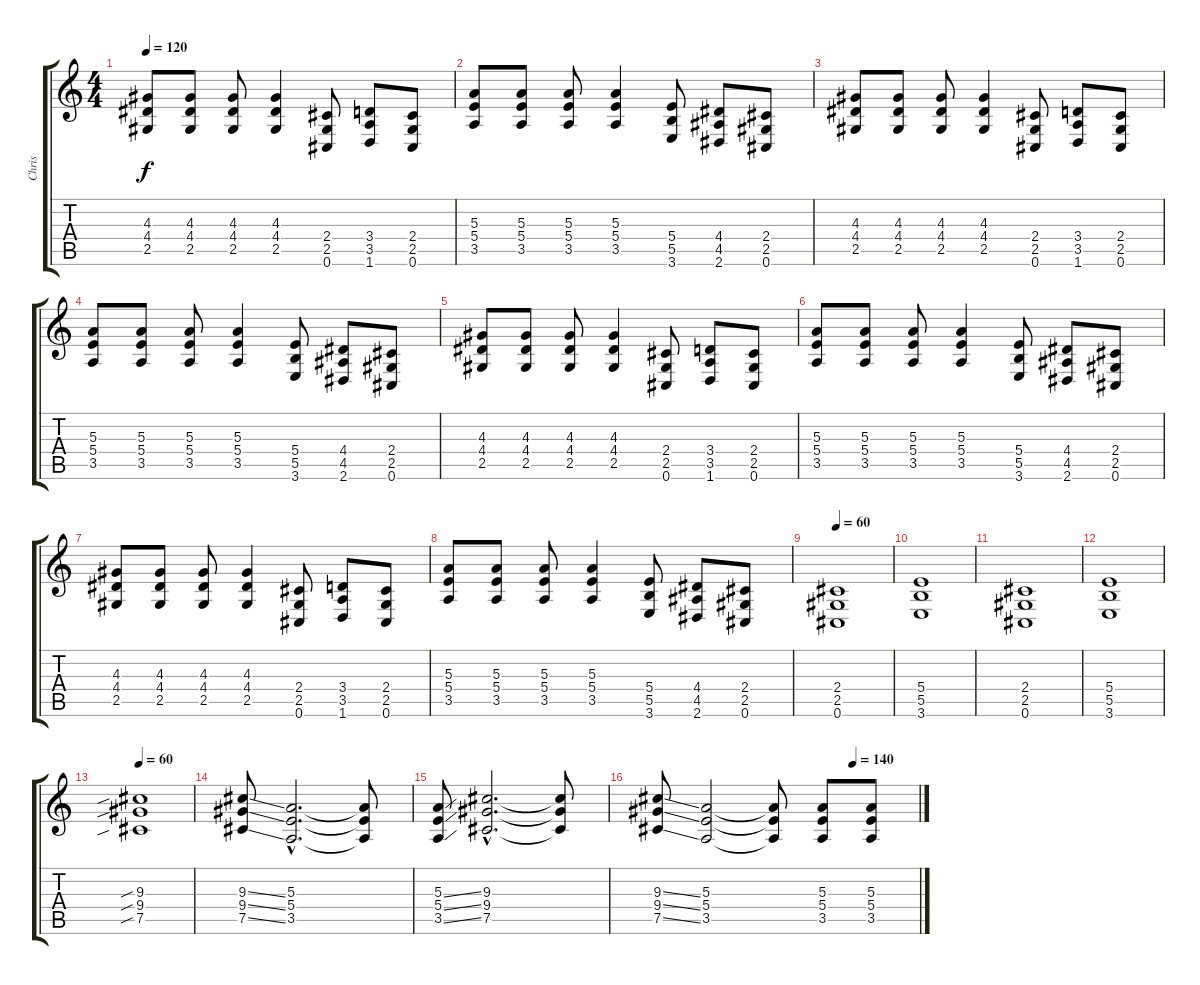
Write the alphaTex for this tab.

\track ("Chris" "Chris") {instrument distortionguitar}
\staff {score tabs}
\tuning (Db4 Ab3 E3 B2 Gb2 Db2) {hide}
\ts (4 4)
\tempo 120
\clef g2
\ks c
(4.3 4.4 2.5).8{dy f instrument distortionguitar} (4.3 4.4 2.5).8 (4.3 4.4 2.5).8 (4.3 4.4 2.5).4 (2.4 2.5 0.6).8 (3.4 3.5 1.6).8 (2.4 2.5 0.6).8 |
(5.3 5.4 3.5).8 (5.3 5.4 3.5).8 (5.3 5.4 3.5).8 (5.3 5.4 3.5).4 (5.4 5.5 3.6).8 (4.4 4.5 2.6).8 (2.4 2.5 0.6).8 |
(4.3 4.4 2.5).8 (4.3 4.4 2.5).8 (4.3 4.4 2.5).8 (4.3 4.4 2.5).4 (2.4 2.5 0.6).8 (3.4 3.5 1.6).8 (2.4 2.5 0.6).8 |
(5.3 5.4 3.5).8 (5.3 5.4 3.5).8 (5.3 5.4 3.5).8 (5.3 5.4 3.5).4 (5.4 5.5 3.6).8 (4.4 4.5 2.6).8 (2.4 2.5 0.6).8 |
(4.3 4.4 2.5).8 (4.3 4.4 2.5).8 (4.3 4.4 2.5).8 (4.3 4.4 2.5).4 (2.4 2.5 0.6).8 (3.4 3.5 1.6).8 (2.4 2.5 0.6).8 |
(5.3 5.4 3.5).8 (5.3 5.4 3.5).8 (5.3 5.4 3.5).8 (5.3 5.4 3.5).4 (5.4 5.5 3.6).8 (4.4 4.5 2.6).8 (2.4 2.5 0.6).8 |
(4.3 4.4 2.5).8 (4.3 4.4 2.5).8 (4.3 4.4 2.5).8 (4.3 4.4 2.5).4 (2.4 2.5 0.6).8 (3.4 3.5 1.6).8 (2.4 2.5 0.6).8 |
(5.3 5.4 3.5).8 (5.3 5.4 3.5).8 (5.3 5.4 3.5).8 (5.3 5.4 3.5).4 (5.4 5.5 3.6).8 (4.4 4.5 2.6).8 (2.4 2.5 0.6).8 |
\tempo 60
(2.4 2.5 0.6).1 |
(5.4 5.5 3.6).1 |
(2.4 2.5 0.6).1 |
(5.4 5.5 3.6).1 |
\tempo 60
(9.3{sib} 9.4{sib} 7.5{sib}).1 |
(9.3{ss} 9.4{ss} 7.5{ss}).8 (5.3{hac} 5.4{hac} 3.5{hac}).2{d} (5.3{t} 5.4{t} 3.5{t}).8 |
(5.3{ss} 5.4{ss} 3.5{ss}).8 (9.3{hac} 9.4{hac} 7.5{hac}).2{d} (9.3{t} 9.4{t} 7.5{t}).8 |
\tempo (140 0.75)
(9.3{ss} 9.4{ss} 7.5{ss}).8 (5.3 5.4 3.5).2 (5.3{t} 5.4{t} 3.5{t}).8 (5.3 5.4 3.5).8 (5.3 5.4 3.5).8
